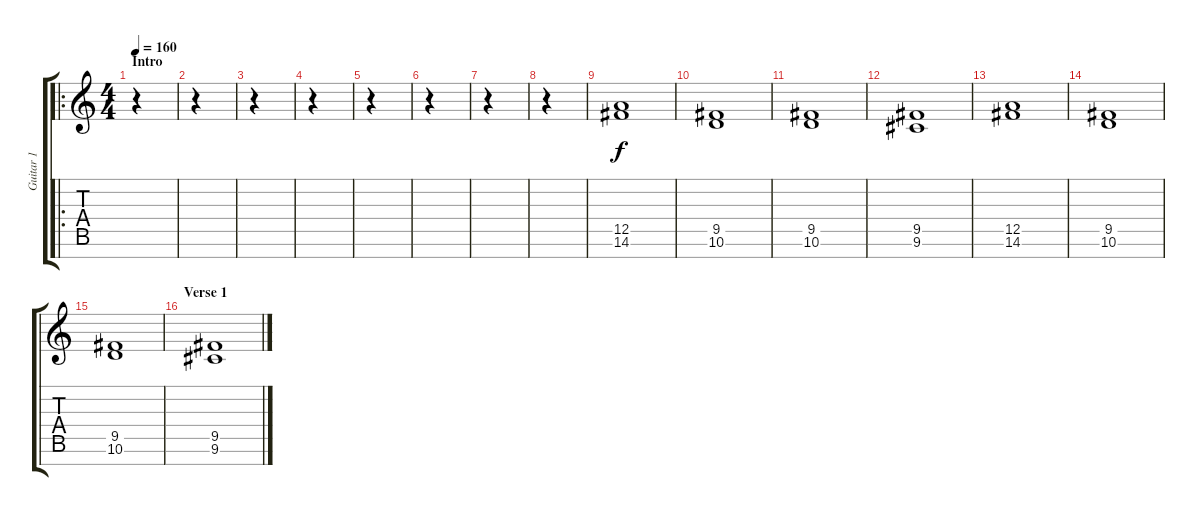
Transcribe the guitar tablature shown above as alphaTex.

\track ("Guitar 1" "Guitar 1") {instrument distortionguitar}
\staff {score tabs}
\tuning (E4 B3 Gb3 D3 A2 E2 B1) {hide}
\ro
\ts (4 4)
\section ("" "Intro")
\tempo 160
\clef g2
\ks c
r.4{dy f instrument distortionguitar} |
r.4 |
r.4 |
r.4 |
r.4 |
r.4 |
r.4 |
r.4 |
(12.5 14.6).1 |
(9.5 10.6).1 |
(9.5 10.6).1 |
(9.5 9.6).1 |
(12.5 14.6).1 |
(9.5 10.6).1 |
(9.5 10.6).1 |
\section ("" "Verse 1")
(9.5 9.6).1
